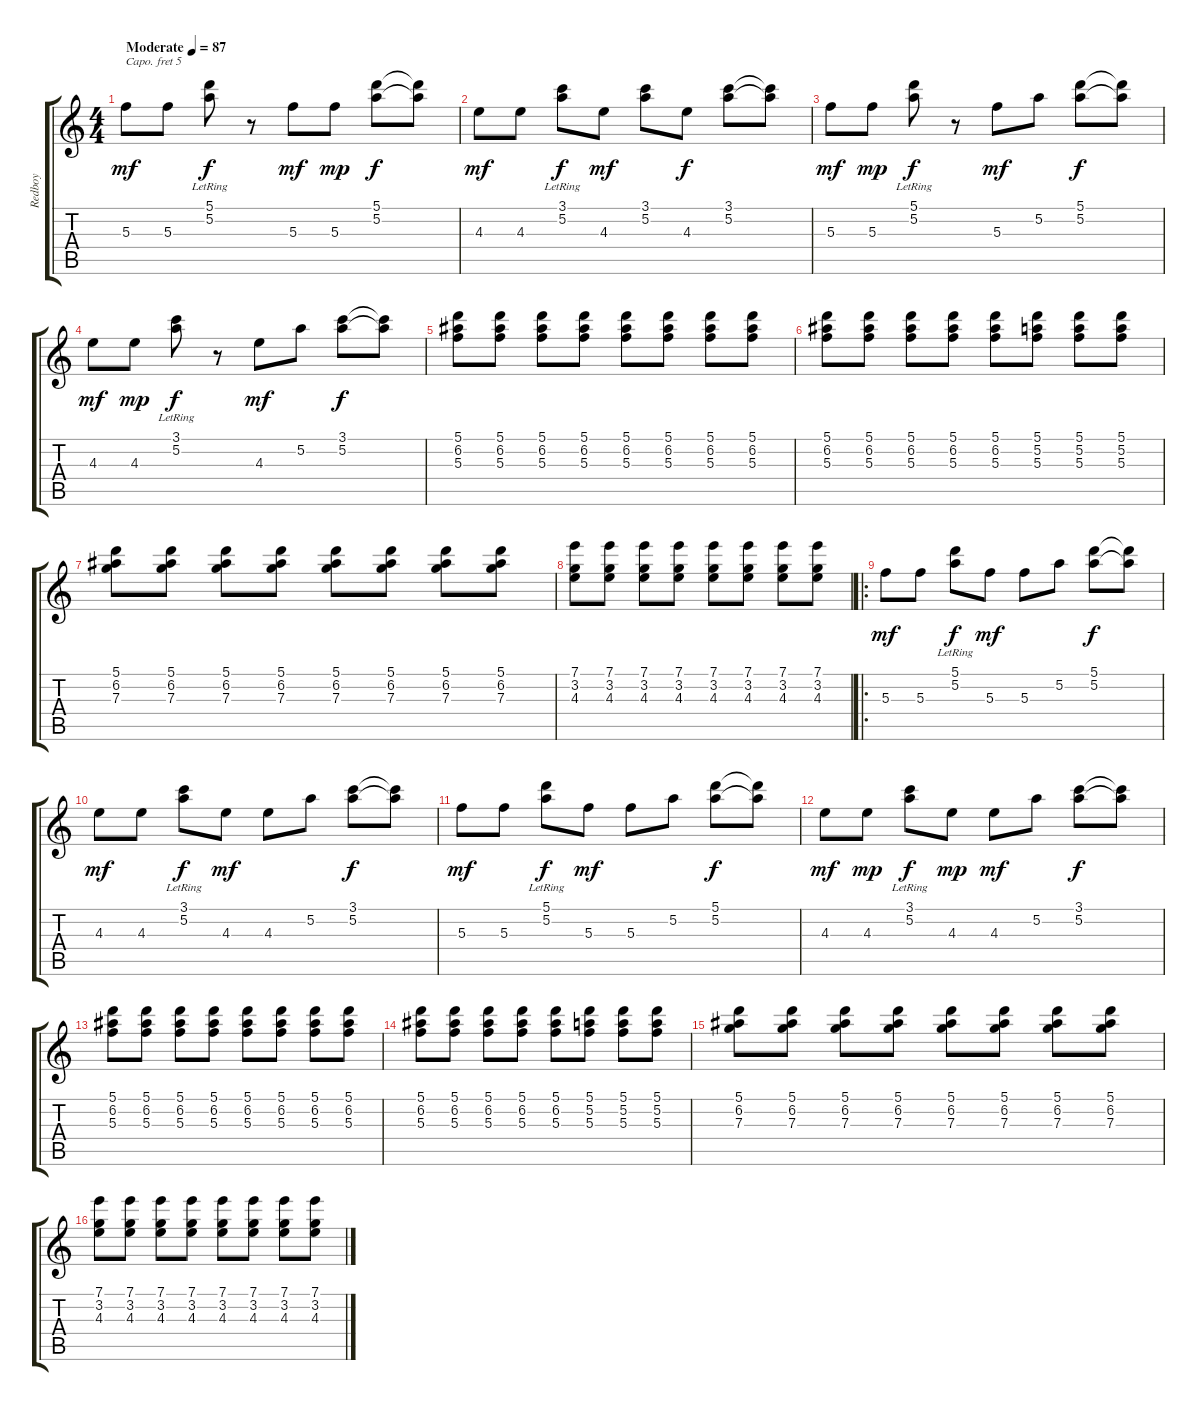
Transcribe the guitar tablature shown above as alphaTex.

\track ("Redboy" "Redboy") {instrument electricguitarclean}
\staff {score tabs}
\capo 5
\tuning (E4 B3 G3 D3 A2 E2) {hide}
\ts (4 4)
\tempo (87 "Moderate")
\clef g2
\ks c
5.3.8{dy mf instrument electricguitarclean} 5.3.8 (5.1{lr} 5.2{lr}).8{dy f} r.8 5.3.8{dy mf} 5.3.8{dy mp} (5.1 5.2).8{dy f} (5.1{t} 5.2{t}).8 |
4.3.8{dy mf} 4.3.8 (3.1{lr} 5.2{lr}).8{dy f} 4.3.8{dy mf} (3.1 5.2).8 4.3.8{dy f} (3.1 5.2).8 (3.1{t} 5.2{t}).8 |
5.3.8{dy mf} 5.3.8{dy mp} (5.1{lr} 5.2{lr}).8{dy f} r.8 5.3.8{dy mf} 5.2.8 (5.1 5.2).8{dy f} (5.1{t} 5.2{t}).8 |
4.3.8{dy mf} 4.3.8{dy mp} (3.1{lr} 5.2{lr}).8{dy f} r.8 4.3.8{dy mf} 5.2.8 (3.1 5.2).8{dy f} (3.1{t} 5.2{t}).8 |
(5.1 6.2 5.3).8 (5.1 6.2 5.3).8 (5.1 6.2 5.3).8 (5.1 6.2 5.3).8 (5.1 6.2 5.3).8 (5.1 6.2 5.3).8 (5.1 6.2 5.3).8 (5.1 6.2 5.3).8 |
(5.1 6.2 5.3).8 (5.1 6.2 5.3).8 (5.1 6.2 5.3).8 (5.1 6.2 5.3).8 (5.1 6.2 5.3).8 (5.1 5.2 5.3).8 (5.1 5.2 5.3).8 (5.1 5.2 5.3).8 |
(5.1 6.2 7.3).8 (5.1 6.2 7.3).8 (5.1 6.2 7.3).8 (5.1 6.2 7.3).8 (5.1 6.2 7.3).8 (5.1 6.2 7.3).8 (5.1 6.2 7.3).8 (5.1 6.2 7.3).8 |
(7.1 3.2 4.3).8 (7.1 3.2 4.3).8 (7.1 3.2 4.3).8 (7.1 3.2 4.3).8 (7.1 3.2 4.3).8 (7.1 3.2 4.3).8 (7.1 3.2 4.3).8 (7.1 3.2 4.3).8 |
\ro
5.3.8{dy mf volume 10 instrument electricguitarclean} 5.3.8 (5.1{lr} 5.2{lr}).8{dy f} 5.3.8{dy mf} 5.3.8 5.2.8 (5.1 5.2).8{dy f} (5.1{t} 5.2{t}).8 |
4.3.8{dy mf} 4.3.8 (3.1{lr} 5.2{lr}).8{dy f} 4.3.8{dy mf} 4.3.8 5.2.8 (3.1 5.2).8{dy f} (3.1{t} 5.2{t}).8 |
5.3.8{dy mf} 5.3.8 (5.1{lr} 5.2{lr}).8{dy f} 5.3.8{dy mf} 5.3.8 5.2.8 (5.1 5.2).8{dy f} (5.1{t} 5.2{t}).8 |
4.3.8{dy mf} 4.3.8{dy mp} (3.1{lr} 5.2{lr}).8{dy f} 4.3.8{dy mp} 4.3.8{dy mf} 5.2.8 (3.1 5.2).8{dy f} (3.1{t} 5.2{t}).8 |
(5.1 6.2 5.3).8 (5.1 6.2 5.3).8 (5.1 6.2 5.3).8 (5.1 6.2 5.3).8 (5.1 6.2 5.3).8 (5.1 6.2 5.3).8 (5.1 6.2 5.3).8 (5.1 6.2 5.3).8 |
(5.1 6.2 5.3).8 (5.1 6.2 5.3).8 (5.1 6.2 5.3).8 (5.1 6.2 5.3).8 (5.1 6.2 5.3).8 (5.1 5.2 5.3).8 (5.1 5.2 5.3).8 (5.1 5.2 5.3).8 |
(5.1 6.2 7.3).8 (5.1 6.2 7.3).8 (5.1 6.2 7.3).8 (5.1 6.2 7.3).8 (5.1 6.2 7.3).8 (5.1 6.2 7.3).8 (5.1 6.2 7.3).8 (5.1 6.2 7.3).8 |
(7.1 3.2 4.3).8 (7.1 3.2 4.3).8 (7.1 3.2 4.3).8 (7.1 3.2 4.3).8 (7.1 3.2 4.3).8 (7.1 3.2 4.3).8 (7.1 3.2 4.3).8 (7.1 3.2 4.3).8
